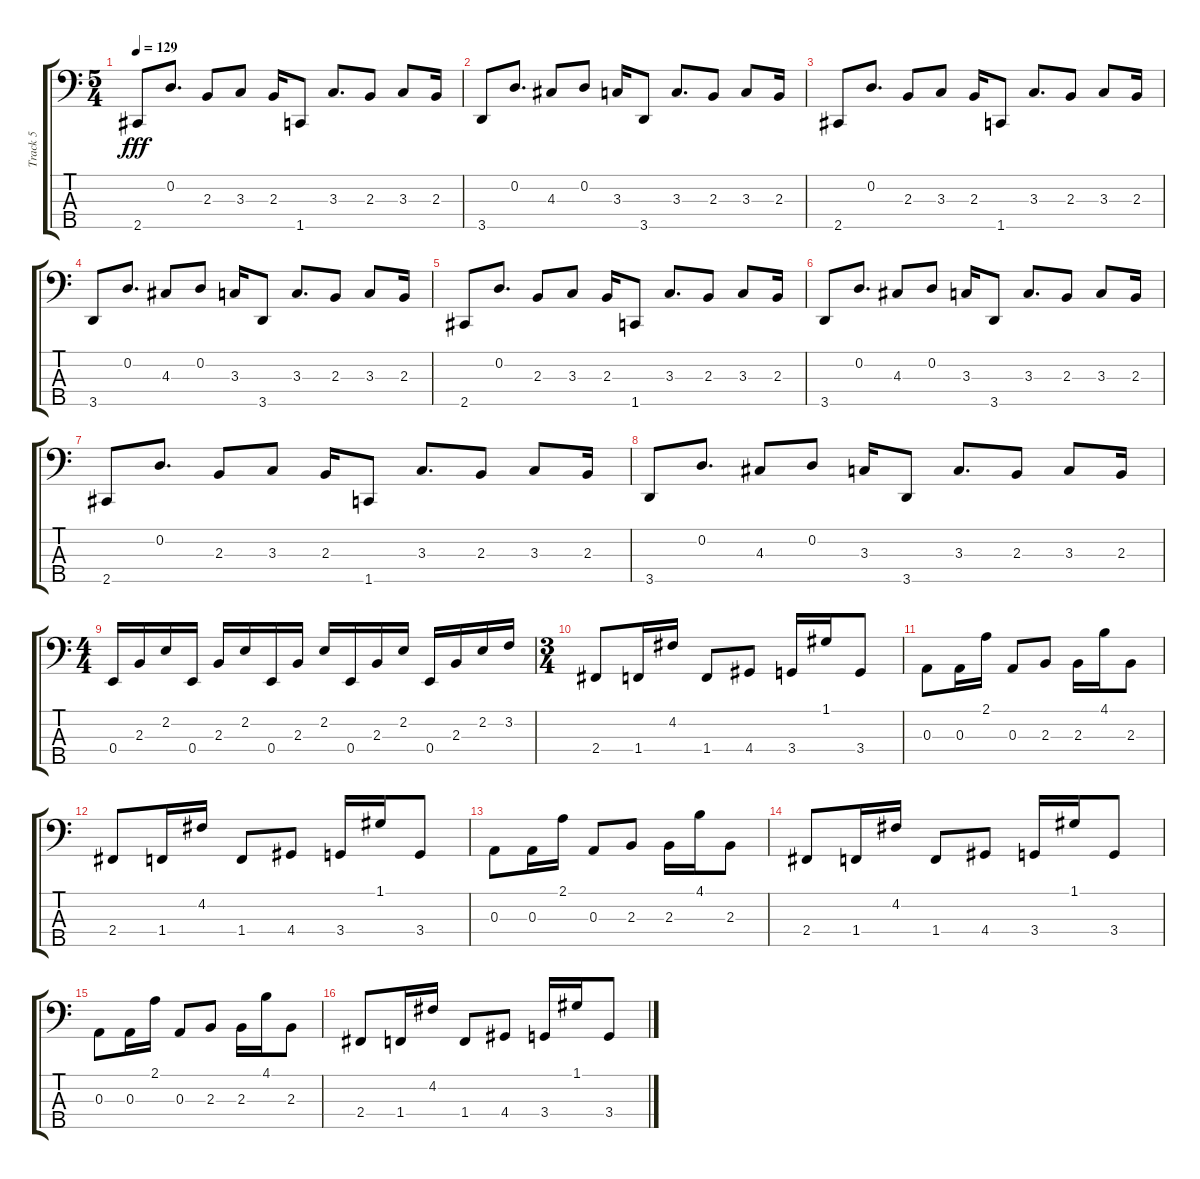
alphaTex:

\track ("Track 5" "Track 5") {instrument electricbassfinger}
\staff {score tabs}
\tuning (G2 D2 A1 E1 B0) {hide}
\ts (5 4)
\tempo 129
\clef f4
\ks c
2.5.8{dy fff} 0.2.8{d} 2.3.8 3.3.8 2.3.16 1.5.8 3.3.8{d} 2.3.8 3.3.8 2.3.16 |
3.5.8 0.2.8{d} 4.3.8 0.2.8 3.3.16 3.5.8 3.3.8{d} 2.3.8 3.3.8 2.3.16 |
2.5.8 0.2.8{d} 2.3.8 3.3.8 2.3.16 1.5.8 3.3.8{d} 2.3.8 3.3.8 2.3.16 |
3.5.8 0.2.8{d} 4.3.8 0.2.8 3.3.16 3.5.8 3.3.8{d} 2.3.8 3.3.8 2.3.16 |
2.5.8 0.2.8{d} 2.3.8 3.3.8 2.3.16 1.5.8 3.3.8{d} 2.3.8 3.3.8 2.3.16 |
3.5.8 0.2.8{d} 4.3.8 0.2.8 3.3.16 3.5.8 3.3.8{d} 2.3.8 3.3.8 2.3.16 |
2.5.8 0.2.8{d} 2.3.8 3.3.8 2.3.16 1.5.8 3.3.8{d} 2.3.8 3.3.8 2.3.16 |
3.5.8 0.2.8{d} 4.3.8 0.2.8 3.3.16 3.5.8 3.3.8{d} 2.3.8 3.3.8 2.3.16 |
\ts (4 4)
0.4.16 2.3.16 2.2.16 0.4.16 2.3.16 2.2.16 0.4.16 2.3.16 2.2.16 0.4.16 2.3.16 2.2.16 0.4.16 2.3.16 2.2.16 3.2.16 |
\ts (3 4)
2.4.8 1.4.16 4.2.16 1.4.8 4.4.8 3.4.16 1.1.16 3.4.8 |
0.3.8 0.3.16 2.1.16 0.3.8 2.3.8 2.3.16 4.1.16 2.3.8 |
2.4.8 1.4.16 4.2.16 1.4.8 4.4.8 3.4.16 1.1.16 3.4.8 |
0.3.8 0.3.16 2.1.16 0.3.8 2.3.8 2.3.16 4.1.16 2.3.8 |
2.4.8 1.4.16 4.2.16 1.4.8 4.4.8 3.4.16 1.1.16 3.4.8 |
0.3.8 0.3.16 2.1.16 0.3.8 2.3.8 2.3.16 4.1.16 2.3.8 |
2.4.8 1.4.16 4.2.16 1.4.8 4.4.8 3.4.16 1.1.16 3.4.8
